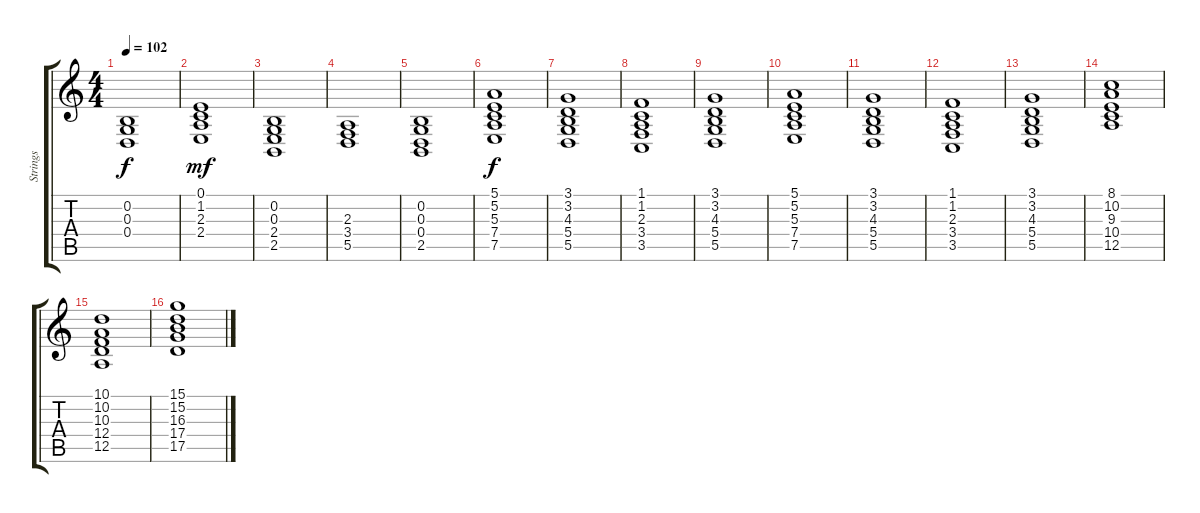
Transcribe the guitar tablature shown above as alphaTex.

\track ("Strings" "Strings") {instrument synthstrings2}
\staff {score tabs}
\tuning (E4 B3 G3 D3 A2 E2) {hide}
\ts (4 4)
\tempo 102
\clef g2
\ks c
(0.2 0.3 0.4).1{dy f} |
(0.1 1.2 2.3 2.4).1{dy mf} |
(0.2 0.3 2.4 2.5).1 |
(2.3 3.4 5.5).1 |
(0.2 0.3 0.4 2.5).1 |
(5.1 5.2 5.3 7.4 7.5).1{dy f} |
(3.1 3.2 4.3 5.4 5.5).1 |
(1.1 1.2 2.3 3.4 3.5).1 |
(3.1 3.2 4.3 5.4 5.5).1 |
(5.1 5.2 5.3 7.4 7.5).1 |
(3.1 3.2 4.3 5.4 5.5).1 |
(1.1 1.2 2.3 3.4 3.5).1 |
(3.1 3.2 4.3 5.4 5.5).1 |
(8.1 10.2 9.3 10.4 12.5).1 |
(10.1 10.2 10.3 12.4 12.5).1 |
(15.1 15.2 16.3 17.4 17.5).1
